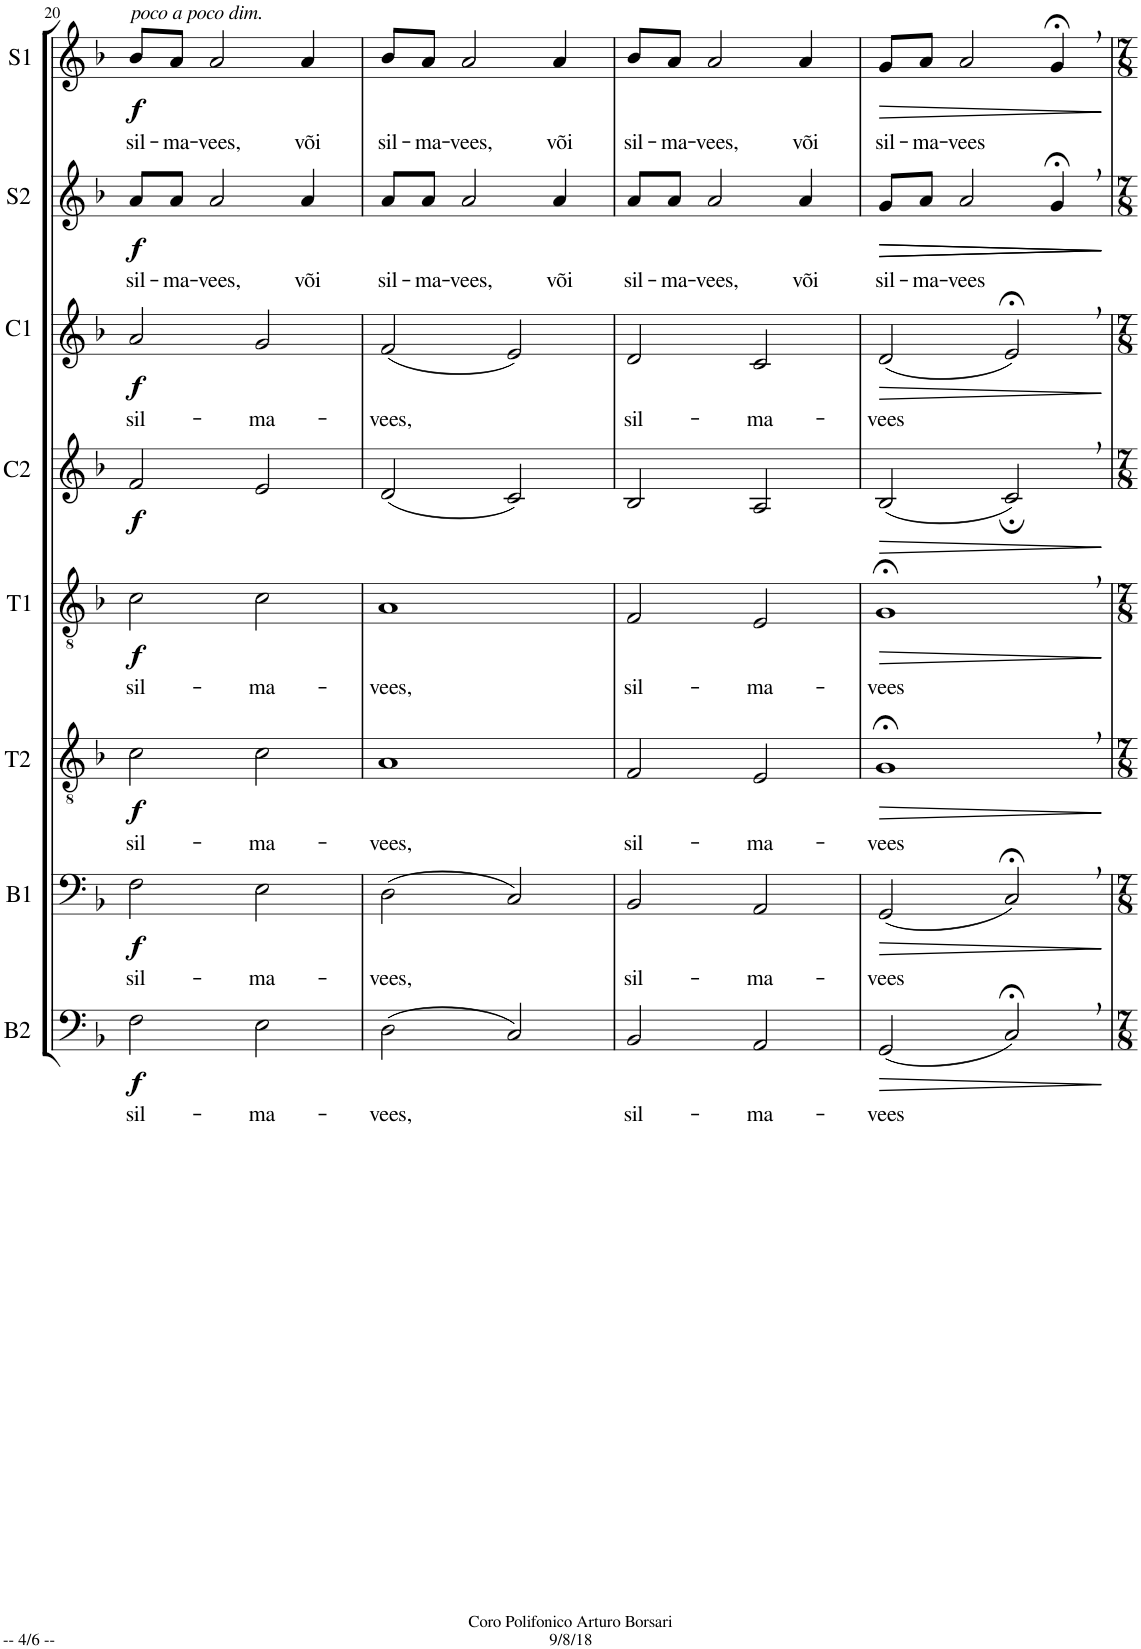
**kern	**text	**dynam	**kern	**text	**dynam	**kern	**text	**dynam	**kern	**text	**dynam	**kern	**dynam	**kern	**text	**dynam	**kern	**text	**dynam	**kern	**text	**dynam
*part8	*part8	*part8	*part7	*part7	*part7	*part6	*part6	*part6	*part5	*part5	*part5	*part4	*part4	*part3	*part3	*part3	*part2	*part2	*part2	*part1	*part1	*part1
*staff8	*staff8	*staff8	*staff7	*staff7	*staff7	*staff6	*staff6	*staff6	*staff5	*staff5	*staff5	*staff4	*staff4	*staff3	*staff3	*staff3	*staff2	*staff2	*staff2	*staff1	*staff1	*staff1
*I"Bassi II	*	*	*I"Bassi I	*	*	*I"Tenori II	*	*	*I"Tenori I	*	*	*I"Contralti II	*	*I"Contralti I	*	*	*I"Soprani II	*	*	*I"Soprani I	*	*
*I'B2	*	*	*I'B1	*	*	*I'T2	*	*	*I'T1	*	*	*I'C2	*	*I'C1	*	*	*I'S2	*	*	*I'S1	*	*
!!LO:PB:g=z
*clefF4	*	*	*clefF4	*	*	*clefGv2	*	*	*clefGv2	*	*	*clefG2	*	*clefG2	*	*	*clefG2	*	*	*clefG2	*	*
*	*	*	*	*	*	*	*	*	*	*	*	*	*	*	*	*	*	*	*	*Trd1c2	*	*
*k[b-]	*	*	*k[b-]	*	*	*k[b-]	*	*	*k[b-]	*	*	*k[b-]	*	*k[b-]	*	*	*k[b-]	*	*	*k[b-]	*	*
*M4/4	*	*	*M4/4	*	*	*M4/4	*	*	*M4/4	*	*	*M4/4	*	*M4/4	*	*	*M4/4	*	*	*M4/4	*	*
=20	=20	=20	=20	=20	=20	=20	=20	=20	=20	=20	=20	=20	=20	=20	=20	=20	=20	=20	=20	=20	=20	=20
!	!	!	!	!	!	!	!	!	!	!	!	!	!	!	!	!	!	!	!	!LO:TX:a:i:t=poco a poco dim.	!	!
!	!LO:LY:b	!LO:DY:b	!	!LO:LY:b	!LO:DY:b	!	!LO:LY:b	!LO:DY:b	!	!LO:LY:b	!LO:DY:b	!	!LO:DY:b	!	!LO:LY:b	!LO:DY:b	!	!LO:LY:b	!LO:DY:b	!	!LO:LY:b	!LO:DY:b
*	*	*	*	*	*	*	*	*	*	*	*	*^	*	*	*	*	*	*	*	*	*	*
2F\	sil-	f	2F\	sil-	f	2c\	sil-	f	2c\	sil-	f	2ryy	2f/	f	2a/	sil-	f	8a/L	sil-	f	8b-/L	sil-	f
!	!	!	!	!	!	!	!	!	!	!	!	!	!	!	!	!	!	!	!LO:LY:b	!	!	!LO:LY:b	!
.	.	.	.	.	.	.	.	.	.	.	.	.	.	.	.	.	.	8a/J	-ma-	.	8a/J	-ma-	.
!	!	!	!	!	!	!	!	!	!	!	!	!	!	!	!	!	!	!	!LO:LY:b	!	!	!LO:LY:b	!
.	.	.	.	.	.	.	.	.	.	.	.	.	.	.	.	.	.	2a/	-vees,	.	2a/	-vees,	.
!	!LO:LY:b	!	!	!LO:LY:b	!	!	!LO:LY:b	!	!	!LO:LY:b	!	!	!	!	!	!LO:LY:b	!	!	!	!	!	!	!
2E\	-ma-	.	2E\	-ma-	.	2c\	-ma-	.	2c\	-ma-	.	2ryy	2e/	.	2g/	-ma-	.	.	.	.	.	.	.
!	!	!	!	!	!	!	!	!	!	!	!	!	!	!	!	!	!	!	!LO:LY:b	!	!	!LO:LY:b	!
.	.	.	.	.	.	.	.	.	.	.	.	.	.	.	.	.	.	4a/	või	.	4a/	või	.
=21	=21	=21	=21	=21	=21	=21	=21	=21	=21	=21	=21	=21	=21	=21	=21	=21	=21	=21	=21	=21	=21	=21	=21
!	!LO:LY:b	!	!	!LO:LY:b	!	!	!LO:LY:b	!	!	!LO:LY:b	!	!	!	!	!	!LO:LY:b	!	!	!LO:LY:b	!	!	!LO:LY:b	!
(2D\	-vees,	.	(2D\	-vees,	.	1A	-vees,	.	1A	-vees,	.	2ryy	(2d/	.	(2f/	-vees,	.	8a/L	sil-	.	8b-/L	sil-	.
!	!	!	!	!	!	!	!	!	!	!	!	!	!	!	!	!	!	!	!LO:LY:b	!	!	!LO:LY:b	!
.	.	.	.	.	.	.	.	.	.	.	.	.	.	.	.	.	.	8a/J	-ma-	.	8a/J	-ma-	.
!	!	!	!	!	!	!	!	!	!	!	!	!	!	!	!	!	!	!	!LO:LY:b	!	!	!LO:LY:b	!
.	.	.	.	.	.	.	.	.	.	.	.	.	.	.	.	.	.	2a/	-vees,	.	2a/	-vees,	.
2C/)	.	.	2C/)	.	.	.	.	.	.	.	.	2ryy	2c/)	.	2e/)	.	.	.	.	.	.	.	.
!	!	!	!	!	!	!	!	!	!	!	!	!	!	!	!	!	!	!	!LO:LY:b	!	!	!LO:LY:b	!
.	.	.	.	.	.	.	.	.	.	.	.	.	.	.	.	.	.	4a/	või	.	4a/	või	.
=22	=22	=22	=22	=22	=22	=22	=22	=22	=22	=22	=22	=22	=22	=22	=22	=22	=22	=22	=22	=22	=22	=22	=22
!	!LO:LY:b	!	!	!LO:LY:b	!	!	!LO:LY:b	!	!	!LO:LY:b	!	!	!	!	!	!LO:LY:b	!	!	!LO:LY:b	!	!	!LO:LY:b	!
2BB-/	sil-	.	2BB-/	sil-	.	2F/	sil-	.	2F/	sil-	.	2ryy	2B-/	.	2d/	sil-	.	8a/L	sil-	.	8b-/L	sil-	.
!	!	!	!	!	!	!	!	!	!	!	!	!	!	!	!	!	!	!	!LO:LY:b	!	!	!LO:LY:b	!
.	.	.	.	.	.	.	.	.	.	.	.	.	.	.	.	.	.	8a/J	-ma-	.	8a/J	-ma-	.
!	!	!	!	!	!	!	!	!	!	!	!	!	!	!	!	!	!	!	!LO:LY:b	!	!	!LO:LY:b	!
.	.	.	.	.	.	.	.	.	.	.	.	.	.	.	.	.	.	2a/	-vees,	.	2a/	-vees,	.
!	!LO:LY:b	!	!	!LO:LY:b	!	!	!LO:LY:b	!	!	!LO:LY:b	!	!	!	!	!	!LO:LY:b	!	!	!	!	!	!	!
2AA/	-ma-	.	2AA/	-ma-	.	2E/	-ma-	.	2E/	-ma-	.	2ryy	2A/	.	2c/	-ma-	.	.	.	.	.	.	.
!	!	!	!	!	!	!	!	!	!	!	!	!	!	!	!	!	!	!	!LO:LY:b	!	!	!LO:LY:b	!
.	.	.	.	.	.	.	.	.	.	.	.	.	.	.	.	.	.	4a/	või	.	4a/	või	.
=23	=23	=23	=23	=23	=23	=23	=23	=23	=23	=23	=23	=23	=23	=23	=23	=23	=23	=23	=23	=23	=23	=23	=23
!	!LO:LY:b	!LO:HP:b	!	!LO:LY:b	!LO:HP:b	!	!LO:LY:b	!LO:HP:b	!	!LO:LY:b	!LO:HP:b	!	!	!LO:HP:b	!	!LO:LY:b	!LO:HP:b	!	!LO:LY:b	!LO:HP:b	!	!LO:LY:b	!LO:HP:b
(2GG/	-vees	>	(2GG/	-vees	>	1G;<,	-vees	>	1G;<,	-vees	>	2ryy	(2B-/	>	(2d/	-vees	>	8g/L	sil-	>	8g/L	sil-	>
!	!	!	!	!	!	!	!	!	!	!	!	!	!	!	!	!	!	!	!LO:LY:b	!LO:HP:b	!	!LO:LY:b	!
.	.	.	.	.	.	.	.	.	.	.	.	.	.	.	.	.	.	8a/J	-ma-	>	8a/J	-ma-	.
!	!	!	!	!	!	!	!	!	!	!	!	!	!	!	!	!	!	!	!LO:LY:b	!	!	!LO:LY:b	!
.	.	.	.	.	.	.	.	.	.	.	.	.	.	.	.	.	.	2a/	-vees	.	2a/	-vees	.
2C;<,/)	.	.	2C;<,/)	.	.	.	.	.	.	.	.	2ryy	2c;/)	.	2e;<,/)	.	.	.	.	.	.	.	.
.	.	.	.	.	.	.	.	.	.	.	.	.	.	.	.	.	.	4g;<,/	.	.	4g;<,/	.	.
*	*	*	*	*	*	*	*	*	*	*	*	*v	*v	*	*	*	*	*	*	*	*	*	*
.	.	]	.	.	]	.	.	]	.	.	]	.	]	.	.	]	.	.	] ]	.	.	]
=	=	=	=	=	=	=	=	=	=	=	=	=	=	=	=	=	=	=	=	=	=	=
*-	*-	*-	*-	*-	*-	*-	*-	*-	*-	*-	*-	*-	*-	*-	*-	*-	*-	*-	*-	*-	*-	*-
